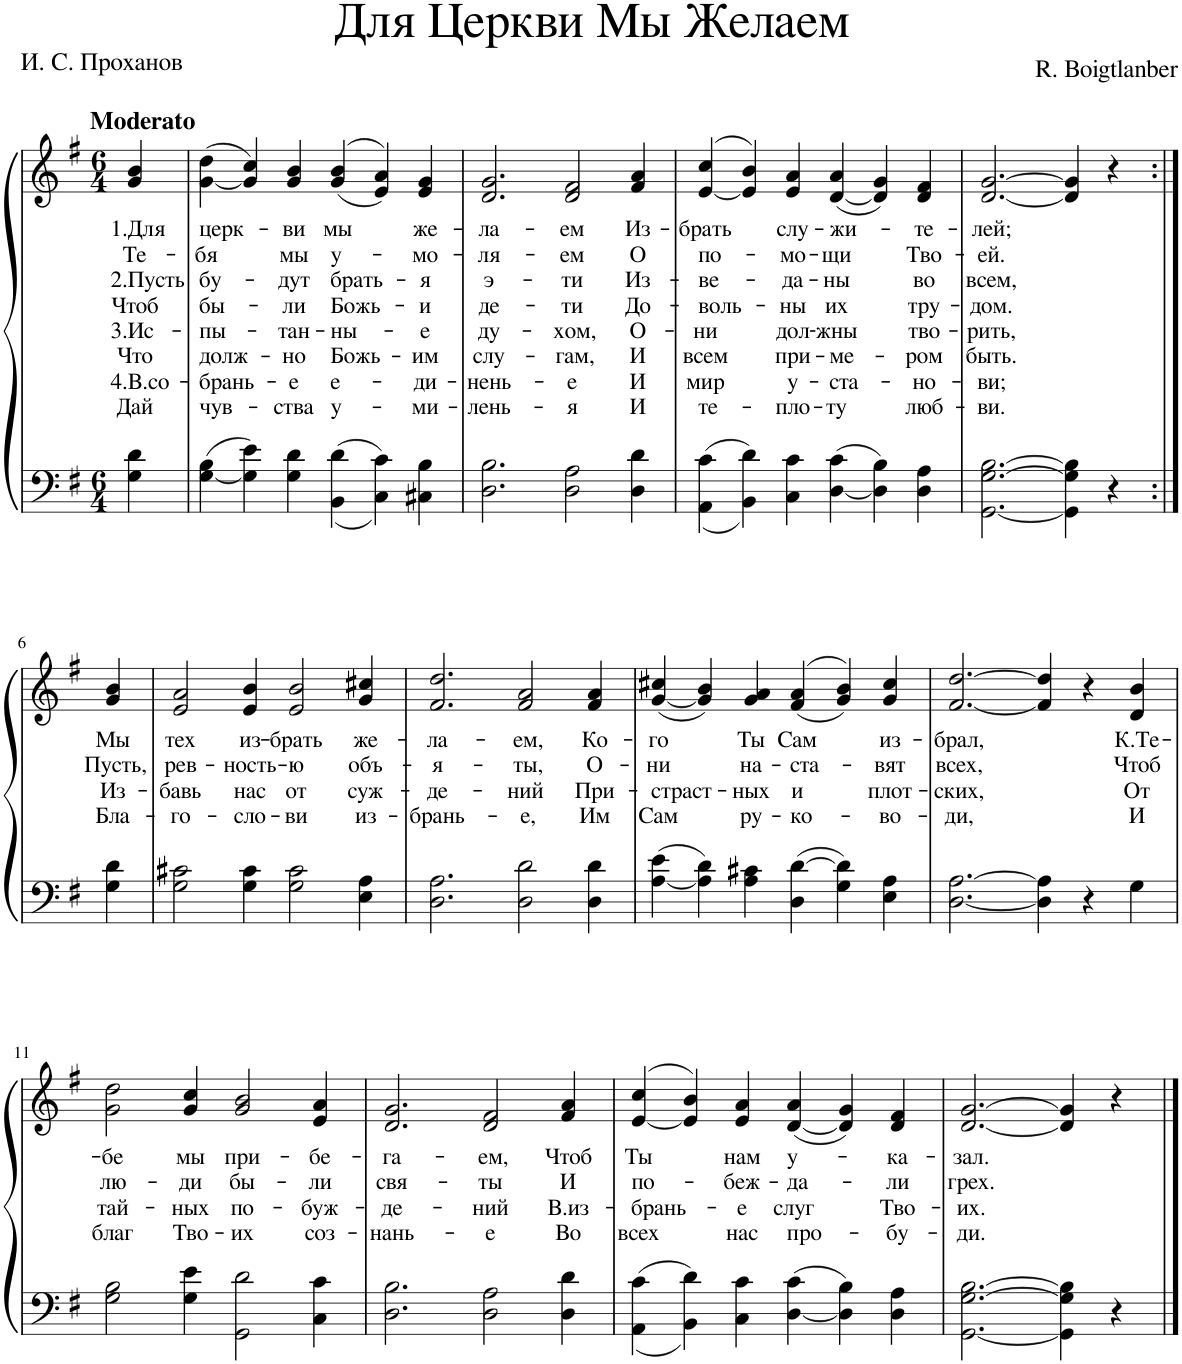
**kern	**kern	**text	**text	**text	**text	**text	**text	**text	**text
*part1	*part1	*part1	*part1	*part1	*part1	*part1	*part1	*part1	*part1
*staff2	*staff1	*staff1	*staff1	*staff1	*staff1	*staff1	*staff1	*staff1	*staff1
*I"Piano	*	*	*	*	*	*	*	*	*
*I'Pno.	*	*	*	*	*	*	*	*	*
*clefF4	*clefG2	*	*	*	*	*	*	*	*
*k[f#]	*k[f#]	*	*	*	*	*	*	*	*
*M6/4	*M6/4	*	*	*	*	*	*	*	*
=1	=1	=1	=1	=1	=1	=1	=1	=1	=1
!	!LO:TX:a:B:t=Moderato	!	!	!	!	!	!	!	!
!	!	!LO:LY:b	!LO:LY:b	!LO:LY:b	!LO:LY:b	!LO:LY:b	!LO:LY:b	!LO:LY:b	!LO:LY:b
4G\ 4d\	4g/ 4b/	1.Для	Те-	2.Пусть	Чтоб	3.Ис-	Что	4.В.со-	Дай
=2	=2	=2	=2	=2	=2	=2	=2	=2	=2
!	!	!LO:LY:b	!LO:LY:b	!LO:LY:b	!LO:LY:b	!LO:LY:b	!LO:LY:b	!LO:LY:b	!LO:LY:b
[4G\ 4B\	([4g\ 4dd\	церк-	-бя	бу-	бы-	-пы-	долж-	-брань-	чув-
4G\] 4e\	4g/] 4cc/)	.	.	.	.	.	.	.	.
!	!	!LO:LY:b	!LO:LY:b	!LO:LY:b	!LO:LY:b	!LO:LY:b	!LO:LY:b	!LO:LY:b	!LO:LY:b
4G\ 4d\	4g/ 4b/	-ви	мы	-дут	-ли	-тан-	-но	-е	-ства
!	!	!LO:LY:b	!LO:LY:b	!LO:LY:b	!LO:LY:b	!LO:LY:b	!LO:LY:b	!LO:LY:b	!LO:LY:b
4BB\ 4d\	(>(4g/ 4b/	мы	у-	брать-	Божь-	-ны-	Божь-	е-	у-
4C\ 4c\	4e/ 4a/))	.	.	.	.	.	.	.	.
!	!	!LO:LY:b	!LO:LY:b	!LO:LY:b	!LO:LY:b	!LO:LY:b	!LO:LY:b	!LO:LY:b	!LO:LY:b
4C#X\ 4B\	4e/ 4g/	же-	-мо-	-я	-и	-е	-им	-ди-	-ми-
=3	=3	=3	=3	=3	=3	=3	=3	=3	=3
!	!	!LO:LY:b	!LO:LY:b	!LO:LY:b	!LO:LY:b	!LO:LY:b	!LO:LY:b	!LO:LY:b	!LO:LY:b
2.D\ 2.B\	2.d/ 2.g/	-ла-	-ля-	э-	де-	ду-	слу-	-нень-	-лень-
!	!	!LO:LY:b	!LO:LY:b	!LO:LY:b	!LO:LY:b	!LO:LY:b	!LO:LY:b	!LO:LY:b	!LO:LY:b
2D\ 2A\	2d/ 2f#/	-ем	-ем	-ти	-ти	-хом,	-гам,	-е	-я
!	!	!LO:LY:b	!LO:LY:b	!LO:LY:b	!LO:LY:b	!LO:LY:b	!LO:LY:b	!LO:LY:b	!LO:LY:b
4D\ 4d\	4f#/ 4a/	Из-	О	Из-	До-	О-	И	И	И
=4	=4	=4	=4	=4	=4	=4	=4	=4	=4
!	!	!LO:LY:b	!LO:LY:b	!LO:LY:b	!LO:LY:b	!LO:LY:b	!LO:LY:b	!LO:LY:b	!LO:LY:b
4AA\ 4c\	(>[4e/ 4cc/	-брать	по-	-ве-	-воль-	-ни	всем	мир	те-
4BB\ 4d\	4e/] 4b/)	.	.	.	.	.	.	.	.
!	!	!LO:LY:b	!LO:LY:b	!LO:LY:b	!LO:LY:b	!LO:LY:b	!LO:LY:b	!LO:LY:b	!LO:LY:b
4C\ 4c\	4e/ 4a/	слу-	-мо-	-да-	-ны	дол-	при-	у-	-пло-
!	!	!LO:LY:b	!LO:LY:b	!LO:LY:b	!LO:LY:b	!LO:LY:b	!LO:LY:b	!LO:LY:b	!LO:LY:b
[4D\ 4c\	([4d/ 4a/	-жи-	-щи	-ны	их	-жны	-ме-	-ста-	-ту
4D\] 4B\	4d/] 4g/)	.	.	.	.	.	.	.	.
!	!	!LO:LY:b	!LO:LY:b	!LO:LY:b	!LO:LY:b	!LO:LY:b	!LO:LY:b	!LO:LY:b	!LO:LY:b
4D\ 4A\	4d/ 4f#/	-те-	Тво-	во	тру-	тво-	-ром	-но-	люб-
=5	=5	=5	=5	=5	=5	=5	=5	=5	=5
!	!	!LO:LY:b	!LO:LY:b	!LO:LY:b	!LO:LY:b	!LO:LY:b	!LO:LY:b	!LO:LY:b	!LO:LY:b
[2.GG\ [2.G\ [2.B\	[2.d/ [2.g/	-лей;	-ей.	всем,	-дом.	-рить,	быть.	-ви;	-ви.
4GG\] 4G\] 4B\]	4d/] 4g/]	.	.	.	.	.	.	.	.
4r	4r	.	.	.	.	.	.	.	.
!!LO:LB:g=z
=6:|!	=6:|!	=6:|!	=6:|!	=6:|!	=6:|!	=6:|!	=6:|!	=6:|!	=6:|!
!	!	!LO:LY:b	!LO:LY:b	!LO:LY:b	!LO:LY:b	!	!	!	!
4G\ 4d\	4g/ 4b/	Мы	Пусть,	Из-	Бла-	.	.	.	.
=7	=7	=7	=7	=7	=7	=7	=7	=7	=7
!	!	!LO:LY:b	!LO:LY:b	!LO:LY:b	!LO:LY:b	!	!	!	!
2G\ 2c#X\	2e/ 2a/	тех	рев-	-бавь	-го-	.	.	.	.
!	!	!LO:LY:b	!LO:LY:b	!LO:LY:b	!LO:LY:b	!	!	!	!
4G\ 4c#\	4e/ 4b/	из-	-ность-	нас	-сло-	.	.	.	.
!	!	!LO:LY:b	!LO:LY:b	!LO:LY:b	!LO:LY:b	!	!	!	!
2G\ 2c#\	2e/ 2b/	-брать	-ю	от	-ви	.	.	.	.
!	!	!LO:LY:b	!LO:LY:b	!LO:LY:b	!LO:LY:b	!	!	!	!
4E\ 4A\	4g/ 4cc#X/	же-	объ-	суж-	из-	.	.	.	.
=8	=8	=8	=8	=8	=8	=8	=8	=8	=8
!	!	!LO:LY:b	!LO:LY:b	!LO:LY:b	!LO:LY:b	!	!	!	!
2.D\ 2.A\	2.f#/ 2.dd/	-ла-	-я-	-де-	-брань-	.	.	.	.
!	!	!LO:LY:b	!LO:LY:b	!LO:LY:b	!LO:LY:b	!	!	!	!
2D\ 2d\	2f#/ 2a/	-ем,	-ты,	-ний	-е,	.	.	.	.
!	!	!LO:LY:b	!LO:LY:b	!LO:LY:b	!LO:LY:b	!	!	!	!
4D\ 4d\	4f#/ 4a/	Ко-	О-	При-	Им	.	.	.	.
=9	=9	=9	=9	=9	=9	=9	=9	=9	=9
!	!	!LO:LY:b	!LO:LY:b	!LO:LY:b	!LO:LY:b	!	!	!	!
[4A\ 4e\	([4g/ 4cc#X/	-го	-ни	-страст-	Сам	.	.	.	.
4A\] 4d\	4g/] 4b/)	.	.	.	.	.	.	.	.
!	!	!LO:LY:b	!LO:LY:b	!LO:LY:b	!LO:LY:b	!	!	!	!
4A\ 4c#X\	4g/ 4a/	Ты	на-	-ных	ру-	.	.	.	.
!	!	!LO:LY:b	!LO:LY:b	!LO:LY:b	!LO:LY:b	!	!	!	!
4D\ [4d\	(>(4f#/ 4a/	Сам	-ста-	и	-ко-	.	.	.	.
4G\ 4d\]	4g/ 4b/))	.	.	.	.	.	.	.	.
!	!	!LO:LY:b	!LO:LY:b	!LO:LY:b	!LO:LY:b	!	!	!	!
4E\ 4A\	4g/ 4cc#/	из-	-вят	плот-	-во-	.	.	.	.
=10	=10	=10	=10	=10	=10	=10	=10	=10	=10
!	!	!LO:LY:b	!LO:LY:b	!LO:LY:b	!LO:LY:b	!	!	!	!
[2.D\ [2.A\	[2.f#/ [2.dd/	-брал,	всех,	-ских,	-ди,	.	.	.	.
4D\] 4A\]	4f#/] 4dd/]	.	.	.	.	.	.	.	.
4r	4r	.	.	.	.	.	.	.	.
!	!	!LO:LY:b	!LO:LY:b	!LO:LY:b	!LO:LY:b	!	!	!	!
4G\	4d/ 4b/	К.Те-	Чтоб	От	И	.	.	.	.
!!LO:LB:g=z
=11	=11	=11	=11	=11	=11	=11	=11	=11	=11
!	!	!LO:LY:b	!LO:LY:b	!LO:LY:b	!LO:LY:b	!	!	!	!
2G\ 2B\	2g\ 2dd\	-бе	лю-	тай-	благ	.	.	.	.
!	!	!LO:LY:b	!LO:LY:b	!LO:LY:b	!LO:LY:b	!	!	!	!
4G\ 4e\	4g/ 4cc/	мы	-ди	-ных	Тво-	.	.	.	.
!	!	!LO:LY:b	!LO:LY:b	!LO:LY:b	!LO:LY:b	!	!	!	!
2GG\ 2d\	2g/ 2b/	при-	бы-	по-	-их	.	.	.	.
!	!	!LO:LY:b	!LO:LY:b	!LO:LY:b	!LO:LY:b	!	!	!	!
4C\ 4c\	4e/ 4a/	-бе-	-ли	-буж-	соз-	.	.	.	.
=12	=12	=12	=12	=12	=12	=12	=12	=12	=12
!	!	!LO:LY:b	!LO:LY:b	!LO:LY:b	!LO:LY:b	!	!	!	!
2.D\ 2.B\	2.d/ 2.g/	-га-	свя-	-де-	-нань-	.	.	.	.
!	!	!LO:LY:b	!LO:LY:b	!LO:LY:b	!LO:LY:b	!	!	!	!
2D\ 2A\	2d/ 2f#/	-ем,	-ты	-ний	-е	.	.	.	.
!	!	!LO:LY:b	!LO:LY:b	!LO:LY:b	!LO:LY:b	!	!	!	!
4D\ 4d\	4f#/ 4a/	Чтоб	И	В.из-	Во	.	.	.	.
=13	=13	=13	=13	=13	=13	=13	=13	=13	=13
!	!	!LO:LY:b	!LO:LY:b	!LO:LY:b	!LO:LY:b	!	!	!	!
4AA\ 4c\	(>[4e/ 4cc/	Ты	по-	-брань-	всех	.	.	.	.
4BB\ 4d\	4e/] 4b/)	.	.	.	.	.	.	.	.
!	!	!LO:LY:b	!LO:LY:b	!LO:LY:b	!LO:LY:b	!	!	!	!
4C\ 4c\	4e/ 4a/	нам	-беж-	-е	нас	.	.	.	.
!	!	!LO:LY:b	!LO:LY:b	!LO:LY:b	!LO:LY:b	!	!	!	!
[4D\ 4c\	([4d/ 4a/	у-	-да-	слуг	про-	.	.	.	.
4D\] 4B\	4d/] 4g/)	.	.	.	.	.	.	.	.
!	!	!LO:LY:b	!LO:LY:b	!LO:LY:b	!LO:LY:b	!	!	!	!
4D\ 4A\	4d/ 4f#/	-ка-	-ли	Тво-	-бу-	.	.	.	.
=14	=14	=14	=14	=14	=14	=14	=14	=14	=14
!	!	!LO:LY:b	!LO:LY:b	!LO:LY:b	!LO:LY:b	!	!	!	!
[2.GG\ [2.G\ [2.B\	[2.d/ [2.g/	-зал.	грех.	-их.	-ди.	.	.	.	.
4GG\] 4G\] 4B\]	4d/] 4g/]	.	.	.	.	.	.	.	.
4r	4r	.	.	.	.	.	.	.	.
==	==	==	==	==	==	==	==	==	==
*-	*-	*-	*-	*-	*-	*-	*-	*-	*-
